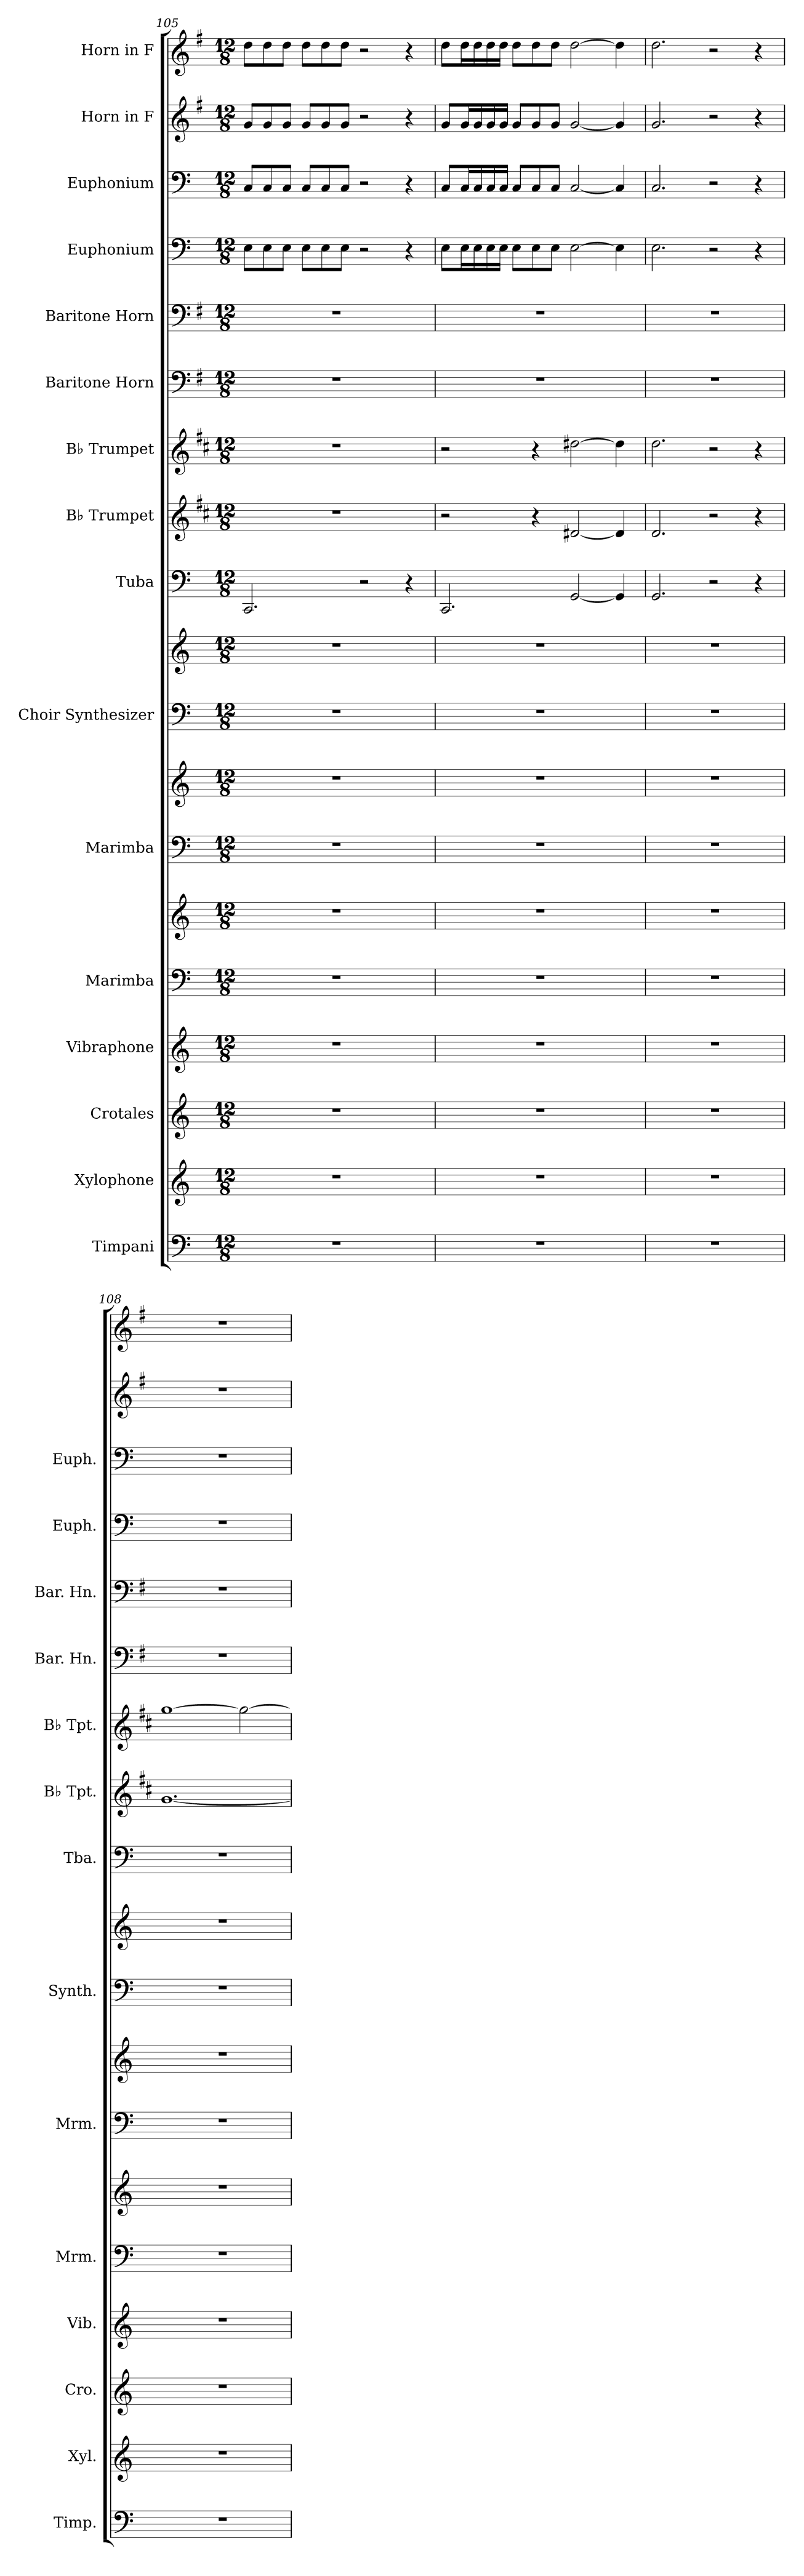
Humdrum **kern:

**kern	**kern	**kern	**kern	**kern	**kern	**kern	**kern	**kern	**kern	**kern	**kern	**kern	**kern	**kern	**kern	**kern	**kern	**kern
*part16	*part15	*part14	*part13	*part12	*part12	*part11	*part11	*part10	*part10	*part9	*part8	*part7	*part6	*part5	*part4	*part3	*part2	*part1
*staff19	*staff18	*staff17	*staff16	*staff15	*staff14	*staff13	*staff12	*staff11	*staff10	*staff9	*staff8	*staff7	*staff6	*staff5	*staff4	*staff3	*staff2	*staff1
*I"Timpani	*I"Xylophone	*I"Crotales	*I"Vibraphone	*I"Marimba	*	*I"Marimba	*	*I"Choir Synthesizer	*	*I"Tuba	*I"B♭ Trumpet	*I"B♭ Trumpet	*I"Baritone Horn	*I"Baritone Horn	*I"Euphonium	*I"Euphonium	*I"Horn in F	*I"Horn in F
*I'Timp.	*I'Xyl.	*I'Cro.	*I'Vib.	*I'Mrm.	*	*I'Mrm.	*	*I'Synth.	*	*I'Tba.	*I'B♭ Tpt.	*I'B♭ Tpt.	*I'Bar. Hn.	*I'Bar. Hn.	*I'Euph.	*I'Euph.	*	*
*clefF4	*clefG2	*clefG2	*clefG2	*clefF4	*clefG2	*clefF4	*clefG2	*clefF4	*clefG2	*clefF4	*clefG2	*clefG2	*clefF4	*clefF4	*clefF4	*clefF4	*clefG2	*clefG2
*	*ITrd-7c-12	*ITrd-14c-24	*	*	*	*	*	*	*	*	*ITrd1c2	*ITrd1c2	*ITrd4c7	*ITrd4c7	*	*	*ITrd4c7	*ITrd4c7
*k[]	*k[]	*k[]	*k[]	*k[]	*k[]	*k[]	*k[]	*k[]	*k[]	*k[]	*k[]	*k[]	*k[]	*k[]	*k[]	*k[]	*k[]	*k[]
*M12/8	*M12/8	*M12/8	*M12/8	*M12/8	*M12/8	*M12/8	*M12/8	*M12/8	*M12/8	*M12/8	*M12/8	*M12/8	*M12/8	*M12/8	*M12/8	*M12/8	*M12/8	*M12/8
*MM80	*MM80	*MM80	*MM80	*MM80	*MM80	*MM80	*MM80	*MM80	*MM80	*MM80	*MM80	*MM80	*MM80	*MM80	*MM80	*MM80	*MM80	*MM80
=105	=105	=105	=105	=105	=105	=105	=105	=105	=105	=105	=105	=105	=105	=105	=105	=105	=105	=105
1.r	1.r	1.r	1.r	1.r	1.r	1.r	1.r	1.r	1.r	2.CC/	1.r	1.r	1.r	1.r	8E\L	8C/L	8c/L	8g\L
.	.	.	.	.	.	.	.	.	.	.	.	.	.	.	8E\	8C/	8c/	8g\
.	.	.	.	.	.	.	.	.	.	.	.	.	.	.	8E\J	8C/J	8c/J	8g\J
.	.	.	.	.	.	.	.	.	.	.	.	.	.	.	8E\L	8C/L	8c/L	8g\L
.	.	.	.	.	.	.	.	.	.	.	.	.	.	.	8E\	8C/	8c/	8g\
.	.	.	.	.	.	.	.	.	.	.	.	.	.	.	8E\J	8C/J	8c/J	8g\J
.	.	.	.	.	.	.	.	.	.	2r	.	.	.	.	2r	2r	2r	2r
.	.	.	.	.	.	.	.	.	.	4r	.	.	.	.	4r	4r	4r	4r
!!LO:PB:g=z
=106	=106	=106	=106	=106	=106	=106	=106	=106	=106	=106	=106	=106	=106	=106	=106	=106	=106	=106
1.r	1.r	1.r	1.r	1.r	1.r	1.r	1.r	1.r	1.r	2.CC/	2r	2r	1.r	1.r	8E\L	8C/L	8c/L	8g\L
.	.	.	.	.	.	.	.	.	.	.	.	.	.	.	16E\L	16C/L	16c/L	16g\L
.	.	.	.	.	.	.	.	.	.	.	.	.	.	.	16E\	16C/	16c/	16g\
.	.	.	.	.	.	.	.	.	.	.	.	.	.	.	16E\	16C/	16c/	16g\
.	.	.	.	.	.	.	.	.	.	.	.	.	.	.	16E\JJ	16C/JJ	16c/JJ	16g\JJ
.	.	.	.	.	.	.	.	.	.	.	.	.	.	.	8E\L	8C/L	8c/L	8g\L
.	.	.	.	.	.	.	.	.	.	.	4r	4r	.	.	8E\	8C/	8c/	8g\
.	.	.	.	.	.	.	.	.	.	.	.	.	.	.	8E\J	8C/J	8c/J	8g\J
.	.	.	.	.	.	.	.	.	.	[2GG/	[2c#X/	[2cc#X\	.	.	[2E\	[2C/	[2c/	[2g\
.	.	.	.	.	.	.	.	.	.	4GG/]	4c#/]	4cc#\]	.	.	4E\]	4C/]	4c/]	4g\]
=107	=107	=107	=107	=107	=107	=107	=107	=107	=107	=107	=107	=107	=107	=107	=107	=107	=107	=107
1.r	1.r	1.r	1.r	1.r	1.r	1.r	1.r	1.r	1.r	2.GG/	2.c/	2.cc\	1.r	1.r	2.E\	2.C/	2.c/	2.g\
.	.	.	.	.	.	.	.	.	.	2r	2r	2r	.	.	2r	2r	2r	2r
.	.	.	.	.	.	.	.	.	.	4r	4r	4r	.	.	4r	4r	4r	4r
=108	=108	=108	=108	=108	=108	=108	=108	=108	=108	=108	=108	=108	=108	=108	=108	=108	=108	=108
1.r	1.r	1.r	1.r	1.r	1.r	1.r	1.r	1.r	1.r	1.r	[1.f	[1ff	1.r	1.r	1.r	1.r	1.r	1.r
.	.	.	.	.	.	.	.	.	.	.	.	2ff\_	.	.	.	.	.	.
=	=	=	=	=	=	=	=	=	=	=	=	=	=	=	=	=	=	=
*-	*-	*-	*-	*-	*-	*-	*-	*-	*-	*-	*-	*-	*-	*-	*-	*-	*-	*-
